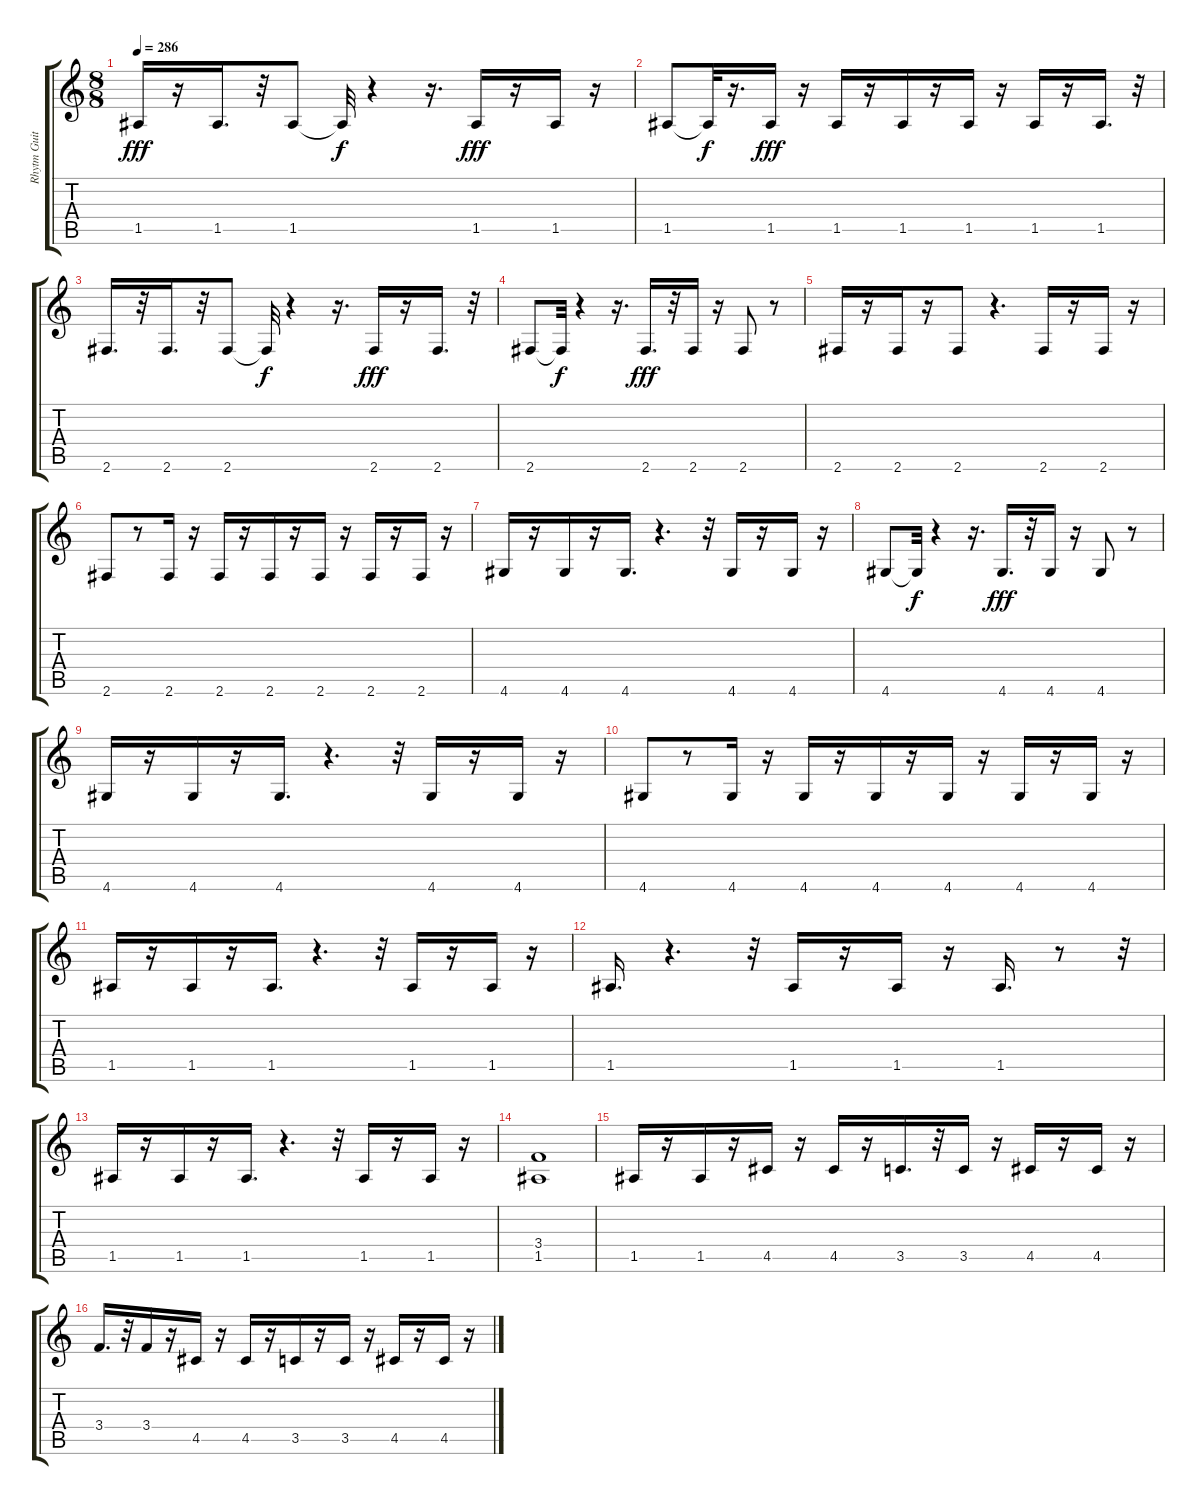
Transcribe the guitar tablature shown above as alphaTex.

\track ("Rhytm Guitar" "Rhytm Guit") {instrument distortionguitar}
\staff {score tabs}
\tuning (E4 B3 G3 D3 A2 E2) {hide}
\ts (8 8)
\tempo 286
\clef g2
\ks c
1.5.16{dy fff} r.16 1.5.16{d} r.32 1.5.8 1.5{t}.32{dy f} r.4 r.16{d} 1.5.16{dy fff} r.16 1.5.16 r.16 |
1.5.8 1.5{t}.32{dy f} r.16{d} 1.5.16{dy fff} r.16 1.5.16 r.16 1.5.16 r.16 1.5.16 r.16 1.5.16 r.16 1.5.16{d} r.32 |
2.6.16{d} r.32 2.6.16{d} r.32 2.6.8 2.6{t}.32{dy f} r.4 r.16{d} 2.6.16{dy fff} r.16 2.6.16{d} r.32 |
2.6.8 2.6{t}.32{dy f} r.4 r.16{d} 2.6.16{d dy fff} r.32 2.6.16 r.16 2.6.8 r.8 |
2.6.16 r.16 2.6.16 r.16 2.6.8 r.4{d} 2.6.16 r.16 2.6.16 r.16 |
2.6.8 r.8 2.6.16 r.16 2.6.16 r.16 2.6.16 r.16 2.6.16 r.16 2.6.16 r.16 2.6.16 r.16 |
4.6.16 r.16 4.6.16 r.16 4.6.16{d} r.4{d} r.32 4.6.16 r.16 4.6.16 r.16 |
4.6.8 4.6{t}.32{dy f} r.4 r.16{d} 4.6.16{d dy fff} r.32 4.6.16 r.16 4.6.8 r.8 |
4.6.16 r.16 4.6.16 r.16 4.6.16{d} r.4{d} r.32 4.6.16 r.16 4.6.16 r.16 |
4.6.8 r.8 4.6.16 r.16 4.6.16 r.16 4.6.16 r.16 4.6.16 r.16 4.6.16 r.16 4.6.16 r.16 |
1.5.16 r.16 1.5.16 r.16 1.5.16{d} r.4{d} r.32 1.5.16 r.16 1.5.16 r.16 |
1.5.16{d} r.4{d} r.32 1.5.16 r.16 1.5.16 r.16 1.5.16{d} r.8 r.32 |
1.5.16 r.16 1.5.16 r.16 1.5.16{d} r.4{d} r.32 1.5.16 r.16 1.5.16 r.16 |
(3.4 1.5).1 |
1.5.16 r.16 1.5.16 r.16 4.5.16 r.16 4.5.16 r.16 3.5.16{d} r.32 3.5.16 r.16 4.5.16 r.16 4.5.16 r.16 |
3.4.16{d} r.32 3.4.16 r.16 4.5.16 r.16 4.5.16 r.16 3.5.16 r.16 3.5.16 r.16 4.5.16 r.16 4.5.16 r.16
